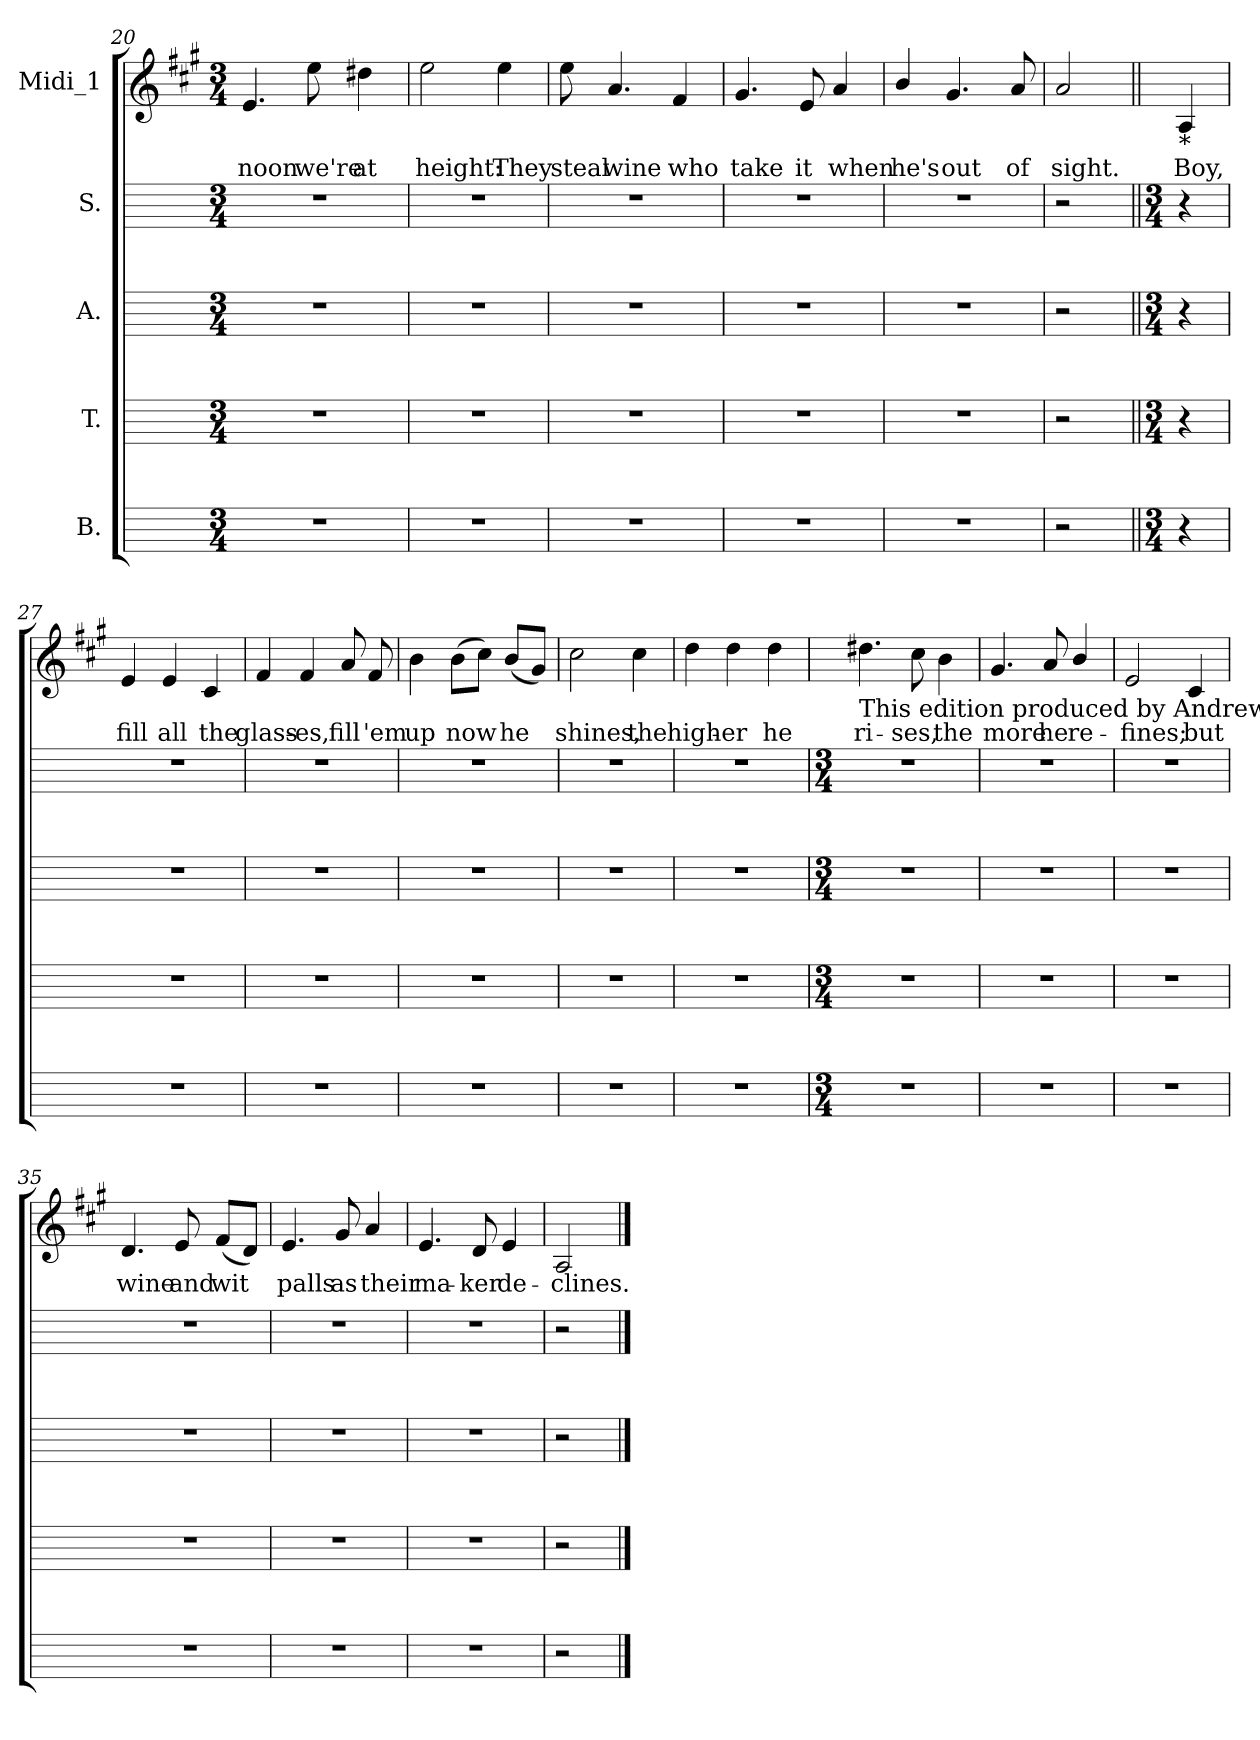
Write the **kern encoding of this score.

**kern	**kern	**kern	**kern	**kern	**text
*part5	*part4	*part3	*part2	*part1	*part1
*staff5	*staff4	*staff3	*staff2	*staff1	*staff1
*I"B.	*I"T.	*I"A.	*I"S.	*I"Midi_1	*
*	*	*	*	*clefG2	*
*	*	*	*	*k[f#c#g#]	*
*	*	*	*	*A:	*
*M3/4	*M3/4	*M3/4	*M3/4	*M3/4	*
=20	=20	=20	=20	=20	=20
!	!	!	!	!	!LO:LY:b
2.r	2.r	2.r	2.r	4.e	noon
!	!	!	!	!	!LO:LY:b
.	.	.	.	8ee	we're
!	!	!	!	!	!LO:LY:b
.	.	.	.	4dd#X	at
=21	=21	=21	=21	=21	=21
!	!	!	!	!	!LO:LY:b
2.r	2.r	2.r	2.r	2ee	height:
!	!	!	!	!	!LO:LY:b
.	.	.	.	4ee	They
=22	=22	=22	=22	=22	=22
!	!	!	!	!	!LO:LY:b
2.r	2.r	2.r	2.r	8ee	steal
!	!	!	!	!	!LO:LY:b
.	.	.	.	4.a	wine
!	!	!	!	!	!LO:LY:b
.	.	.	.	4f#	who
=23	=23	=23	=23	=23	=23
!	!	!	!	!	!LO:LY:b
2.r	2.r	2.r	2.r	4.g#	take
!	!	!	!	!	!LO:LY:b
.	.	.	.	8e	it
!	!	!	!	!	!LO:LY:b
.	.	.	.	4a	when
=24	=24	=24	=24	=24	=24
!	!	!	!	!	!LO:LY:b
2.r	2.r	2.r	2.r	4b/	he's
!	!	!	!	!	!LO:LY:b
.	.	.	.	4.g#	out
!	!	!	!	!	!LO:LY:b
.	.	.	.	8a	of
=25	=25	=25	=25	=25	=25
!	!	!	!	!	!LO:LY:b
2r	2r	2r	2r	2a	sight.
!!LO:LB:g=z
=26||	=26||	=26||	=26||	=26||	=26||
*M3/4	*M3/4	*M3/4	*M3/4	*	*
!	!	!	!	!LO:TX:b:t=*	!
!	!	!	!	!	!LO:LY:b
4r	4r	4r	4r	4A	Boy,
=27	=27	=27	=27	=27	=27
!	!	!	!	!	!LO:LY:b
2.r	2.r	2.r	2.r	4e	fill
!	!	!	!	!	!LO:LY:b
.	.	.	.	4e	all
!	!	!	!	!	!LO:LY:b
.	.	.	.	4c#	the
=28	=28	=28	=28	=28	=28
!	!	!	!	!	!LO:LY:b
2.r	2.r	2.r	2.r	4f#	glass-
!	!	!	!	!	!LO:LY:b
.	.	.	.	4f#	-es,
!	!	!	!	!	!LO:LY:b
.	.	.	.	8a	fill
!	!	!	!	!	!LO:LY:b
.	.	.	.	8f#	'em
=29	=29	=29	=29	=29	=29
!	!	!	!	!	!LO:LY:b
2.r	2.r	2.r	2.r	4b	up
!	!	!	!	!	!LO:LY:b
.	.	.	.	(>8bL	now
.	.	.	.	8cc#J)	.
!	!	!	!	!	!LO:LY:b
.	.	.	.	(<8bL	he
.	.	.	.	8g#J)	.
=30	=30	=30	=30	=30	=30
!	!	!	!	!	!LO:LY:b
2.r	2.r	2.r	2.r	2cc#	shines,
!	!	!	!	!	!LO:LY:b
.	.	.	.	4cc#	the
=31	=31	=31	=31	=31	=31
!	!	!	!	!	!LO:LY:b
2.r	2.r	2.r	2.r	4dd	high-
!	!	!	!	!	!LO:LY:b
.	.	.	.	4dd	-er
!	!	!	!	!	!LO:LY:b
.	.	.	.	4dd	he
!!LO:LB:g=z
=32	=32	=32	=32	=32	=32
*M3/4	*M3/4	*M3/4	*M3/4	*	*
!	!	!	!	!LO:TX:b:t=This edition produced by Andrew Sims 2015	!
!	!	!	!	!	!LO:LY:b
2.r	2.r	2.r	2.r	4.dd#X	ri-
!	!	!	!	!	!LO:LY:b
.	.	.	.	8cc#	-ses,
!	!	!	!	!	!LO:LY:b
.	.	.	.	4b	the
=33	=33	=33	=33	=33	=33
!	!	!	!	!	!LO:LY:b
2.r	2.r	2.r	2.r	4.g#	more
!	!	!	!	!	!LO:LY:b
.	.	.	.	8a	he
!	!	!	!	!	!LO:LY:b
.	.	.	.	4b/	re-
=34	=34	=34	=34	=34	=34
!	!	!	!	!	!LO:LY:b
2.r	2.r	2.r	2.r	2e	-fines;
!	!	!	!	!	!LO:LY:b
.	.	.	.	4c#	but
=35	=35	=35	=35	=35	=35
!	!	!	!	!	!LO:LY:b
2.r	2.r	2.r	2.r	4.d	wine
!	!	!	!	!	!LO:LY:b
.	.	.	.	8e	and
!	!	!	!	!	!LO:LY:b
.	.	.	.	(<8f#L	wit
.	.	.	.	8dJ)	.
=36	=36	=36	=36	=36	=36
!	!	!	!	!	!LO:LY:b
2.r	2.r	2.r	2.r	4.e	palls
!	!	!	!	!	!LO:LY:b
.	.	.	.	8g#	as
!	!	!	!	!	!LO:LY:b
.	.	.	.	4a	their
=37	=37	=37	=37	=37	=37
!	!	!	!	!	!LO:LY:b
2.r	2.r	2.r	2.r	4.e	ma-
!	!	!	!	!	!LO:LY:b
.	.	.	.	8d	-ker
!	!	!	!	!	!LO:LY:b
.	.	.	.	4e	de-
=38	=38	=38	=38	=38	=38
!	!	!	!	!	!LO:LY:b
2r	2r	2r	2r	2A	-clines.
==	==	==	==	==	==
*-	*-	*-	*-	*-	*-
